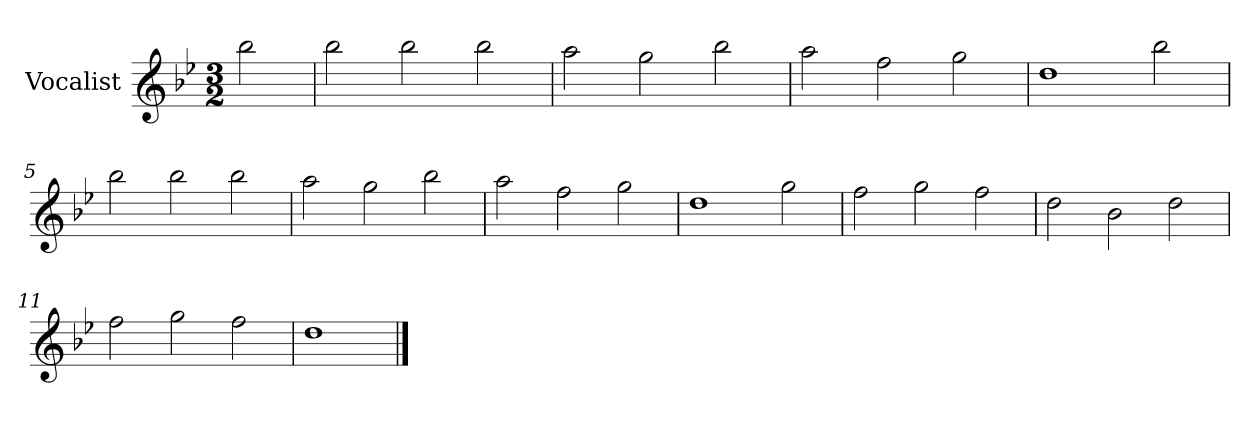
**kern
*part1
*staff1
*I"Vocalist
*k[b-e-]
*B-:
*M3/2
=
2bb-
=1
2bb-
2bb-
2bb-
=2
2aa
2gg
2bb-
=3
2aa
2ff
2gg
=4
1dd
2bb-
=5
2bb-
2bb-
2bb-
=6
2aa
2gg
2bb-
=7
2aa
2ff
2gg
=8
1dd
2gg
=9
2ff
2gg
2ff
=10
2dd
2b-
2dd
=11
2ff
2gg
2ff
=12
1dd
==
*-
